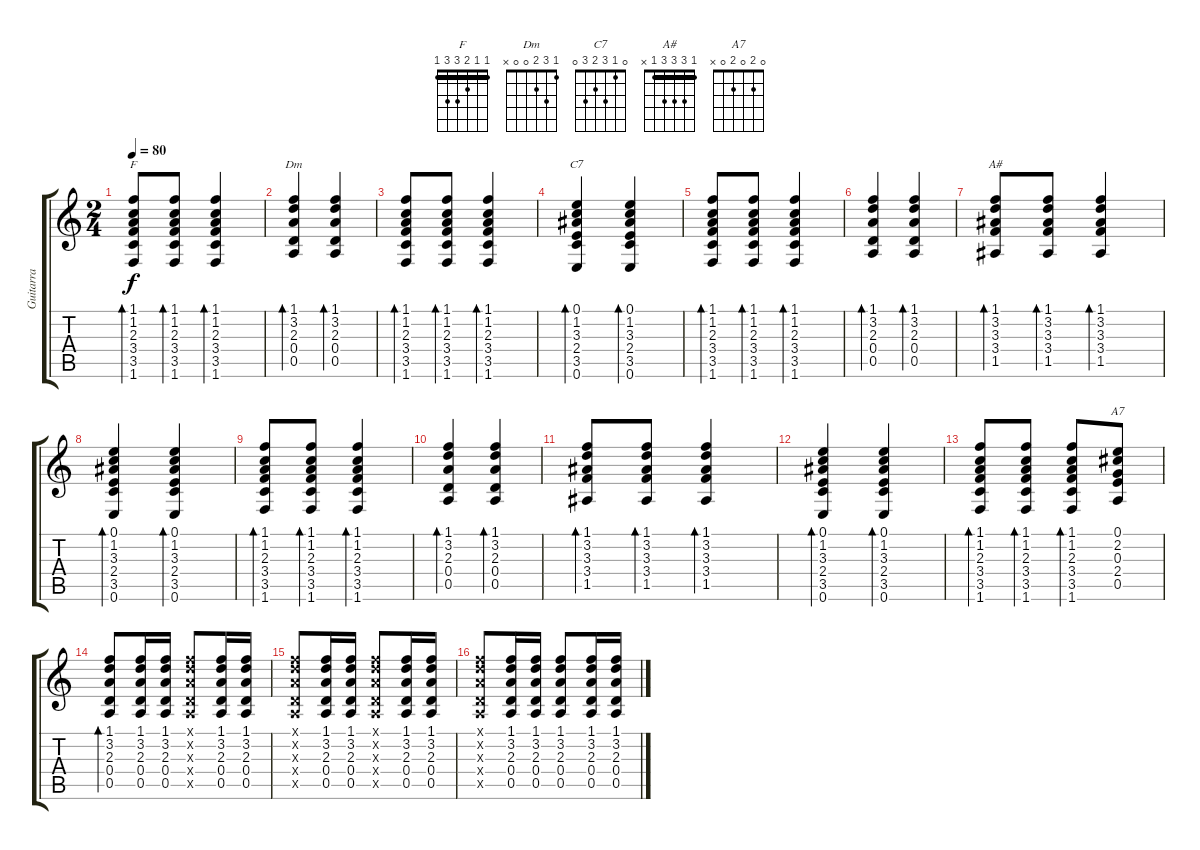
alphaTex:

\track ("Guitarra" "Guitarra") {instrument acousticguitarnylon}
\staff {score tabs}
\tuning (E4 B3 G3 D3 A2 E2) {hide}
\chord ("F" 1 1 2 3 3 1) {barre 1}
\chord ("Dm" 1 3 2 0 0 x)
\chord ("C7" 0 1 3 2 3 0)
\chord ("A#" 1 3 3 3 1 x) {barre 1}
\chord ("A7" 0 2 0 2 0 x)
\ts (2 4)
\tempo 80
\clef g2
\ks c
(1.1 1.2 2.3 3.4 3.5 1.6).8{bd 30 ch "F" dy f} (1.1 1.2 2.3 3.4 3.5 1.6).8{bd 30} (1.1 1.2 2.3 3.4 3.5 1.6).4{bd 30} |
(1.1 3.2 2.3 0.4 0.5).4{bd 30 ch "Dm"} (1.1 3.2 2.3 0.4 0.5).4{bd 30} |
(1.1 1.2 2.3 3.4 3.5 1.6).8{bd 30} (1.1 1.2 2.3 3.4 3.5 1.6).8{bd 30} (1.1 1.2 2.3 3.4 3.5 1.6).4{bd 30} |
(0.1 1.2 3.3 2.4 3.5 0.6).4{bd 30 ch "C7"} (0.1 1.2 3.3 2.4 3.5 0.6).4{bd 30} |
(1.1 1.2 2.3 3.4 3.5 1.6).8{bd 30} (1.1 1.2 2.3 3.4 3.5 1.6).8{bd 30} (1.1 1.2 2.3 3.4 3.5 1.6).4{bd 30} |
(1.1 3.2 2.3 0.4 0.5).4{bd 30} (1.1 3.2 2.3 0.4 0.5).4{bd 30} |
(1.1 3.2 3.3 3.4 1.5).8{bd 30 ch "A#"} (1.1 3.2 3.3 3.4 1.5).8{bd 30} (1.1 3.2 3.3 3.4 1.5).4{bd 30} |
(0.1 1.2 3.3 2.4 3.5 0.6).4{bd 30} (0.1 1.2 3.3 2.4 3.5 0.6).4{bd 30} |
(1.1 1.2 2.3 3.4 3.5 1.6).8{bd 30} (1.1 1.2 2.3 3.4 3.5 1.6).8{bd 30} (1.1 1.2 2.3 3.4 3.5 1.6).4{bd 30} |
(1.1 3.2 2.3 0.4 0.5).4{bd 30} (1.1 3.2 2.3 0.4 0.5).4{bd 30} |
(1.1 3.2 3.3 3.4 1.5).8{bd 30} (1.1 3.2 3.3 3.4 1.5).8{bd 30} (1.1 3.2 3.3 3.4 1.5).4{bd 30} |
(0.1 1.2 3.3 2.4 3.5 0.6).4{bd 30} (0.1 1.2 3.3 2.4 3.5 0.6).4{bd 30} |
(1.1 1.2 2.3 3.4 3.5 1.6).8{bd 30} (1.1 1.2 2.3 3.4 3.5 1.6).8{bd 30} (1.1 1.2 2.3 3.4 3.5 1.6).8{bd 30} (0.1 2.2 0.3 2.4 0.5).8{ch "A7"} |
(1.1 3.2 2.3 0.4 0.5).8{bd 30} (1.1 3.2 2.3 0.4 0.5).16 (1.1 3.2 2.3 0.4 0.5).16 (1.1{x} 3.2{x} 2.3{x} 0.4{x} 0.5{x}).8 (1.1 3.2 2.3 0.4 0.5).16 (1.1 3.2 2.3 0.4 0.5).16 |
(1.1{x} 3.2{x} 2.3{x} 0.4{x} 0.5{x}).8 (1.1 3.2 2.3 0.4 0.5).16 (1.1 3.2 2.3 0.4 0.5).16 (1.1{x} 3.2{x} 2.3{x} 0.4{x} 0.5{x}).8 (1.1 3.2 2.3 0.4 0.5).16 (1.1 3.2 2.3 0.4 0.5).16 |
(1.1{x} 3.2{x} 2.3{x} 0.4{x} 0.5{x}).8 (1.1 3.2 2.3 0.4 0.5).16 (1.1 3.2 2.3 0.4 0.5).16 (1.1 3.2 2.3 0.4 0.5).8 (1.1 3.2 2.3 0.4 0.5).16 (1.1 3.2 2.3 0.4 0.5).16
